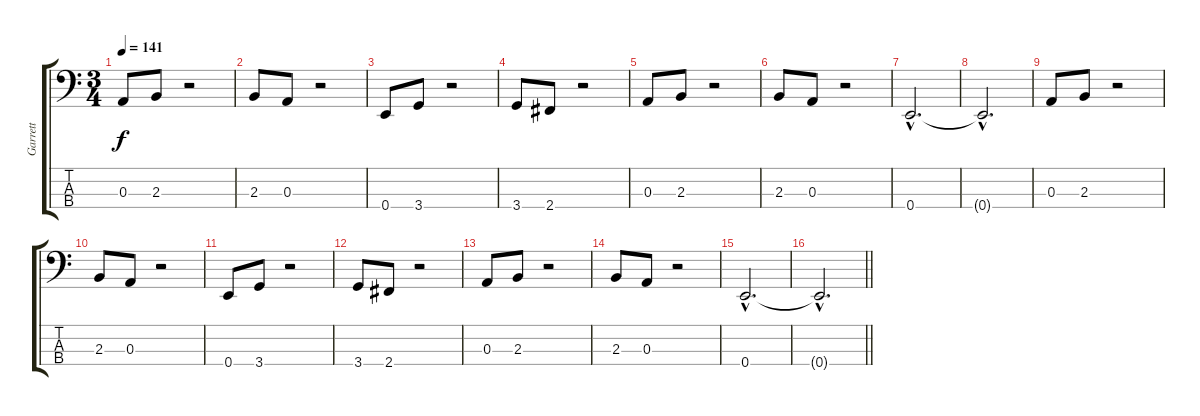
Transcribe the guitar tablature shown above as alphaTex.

\track ("Garrett" "Garrett") {instrument electricbassfinger}
\staff {score tabs}
\tuning (G2 D2 A1 E1) {hide}
\ts (3 4)
\tempo 141
\clef f4
\ks c
0.3.8{dy f} 2.3.8 r.2 |
2.3.8 0.3.8 r.2 |
0.4.8 3.4.8 r.2 |
3.4.8 2.4.8 r.2 |
0.3.8 2.3.8 r.2 |
2.3.8 0.3.8 r.2 |
0.4{hac}.2{d} |
0.4{hac t}.2{d} |
0.3.8 2.3.8 r.2 |
2.3.8 0.3.8 r.2 |
0.4.8 3.4.8 r.2 |
3.4.8 2.4.8 r.2 |
0.3.8 2.3.8 r.2 |
2.3.8 0.3.8 r.2 |
0.4{hac}.2{d} |
\barLineRight lightlight
0.4{hac t}.2{d}
